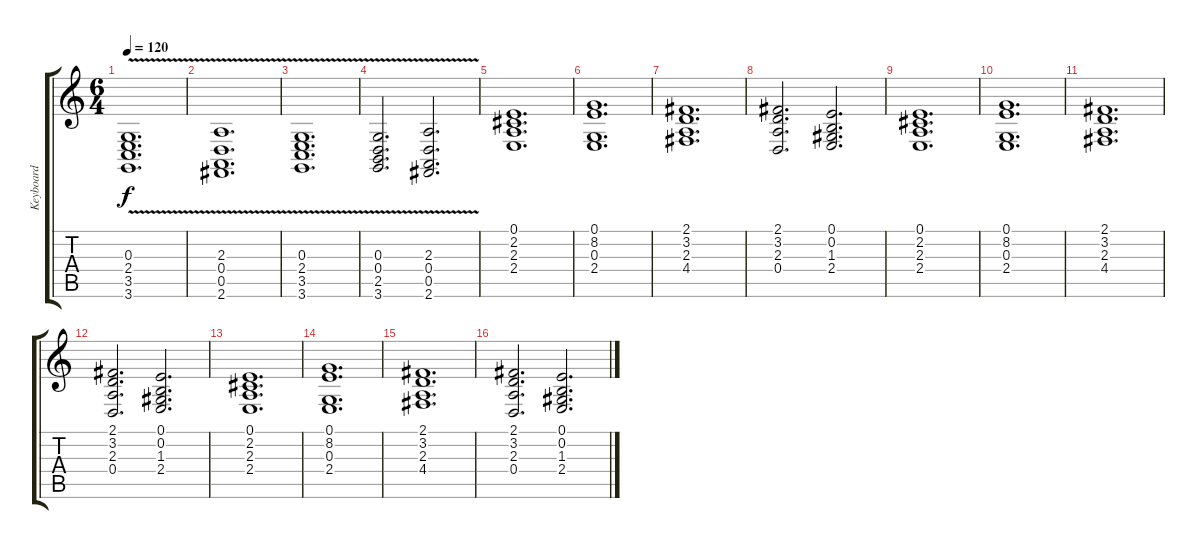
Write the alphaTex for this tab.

\track ("Keyboard" "Keyboard") {instrument drawbarorgan}
\staff {score tabs}
\tuning (E4 B3 G3 D3 A2 E2) {hide}
\ts (6 4)
\tempo 120
\clef g2
\ks c
(0.3{v} 2.4 3.5 3.6).1{d dy f} |
(2.3{v} 0.4 0.5 2.6).1{d} |
(0.3{v} 2.4 3.5 3.6).1{d} |
(0.3{v} 0.4 2.5 3.6).2{d} (2.3{v} 0.4 0.5 2.6).2{d} |
(0.1 2.2 2.3 2.4).1{d volume 11 instrument stringensemble1} |
(0.1 8.2 0.3 2.4).1{d} |
(2.1 3.2 2.3 4.4).1{d} |
(2.1 3.2 2.3 0.4).2{d} (0.1 0.2 1.3 2.4).2{d} |
(0.1 2.2 2.3 2.4).1{d volume 11 instrument stringensemble1} |
(0.1 8.2 0.3 2.4).1{d} |
(2.1 3.2 2.3 4.4).1{d} |
(2.1 3.2 2.3 0.4).2{d} (0.1 0.2 1.3 2.4).2{d} |
(0.1 2.2 2.3 2.4).1{d volume 11 instrument stringensemble1} |
(0.1 8.2 0.3 2.4).1{d} |
(2.1 3.2 2.3 4.4).1{d} |
(2.1 3.2 2.3 0.4).2{d} (0.1 0.2 1.3 2.4).2{d}
